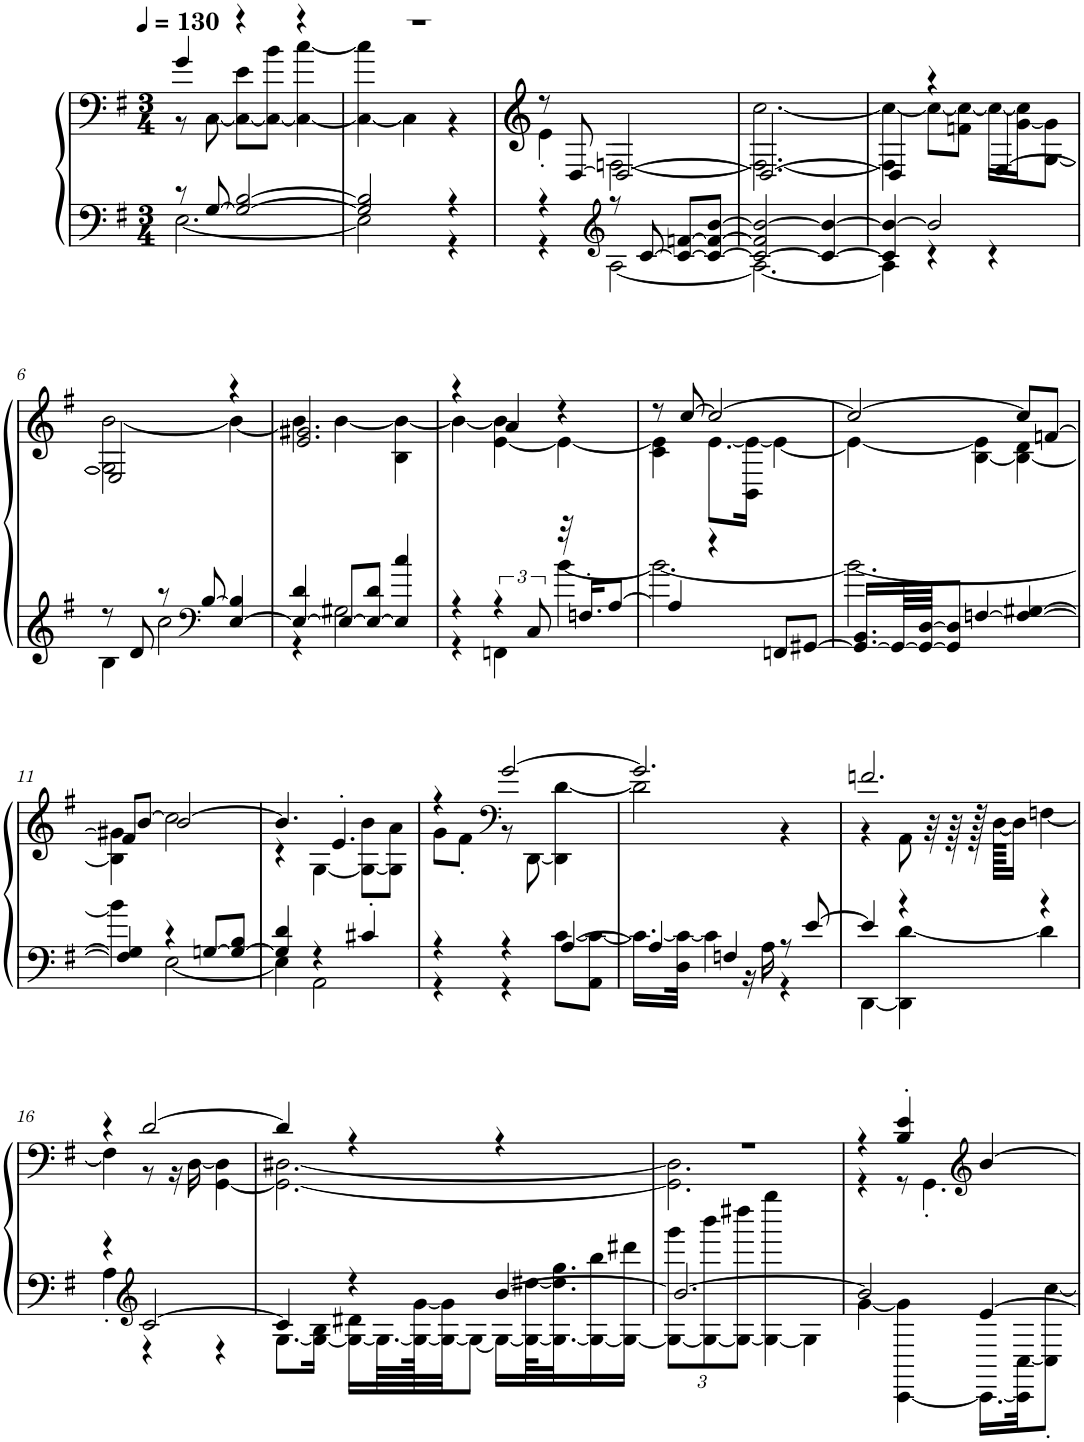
**kern	**kern
*part1	*part1
*staff2	*staff1
*I"钢琴, Bewitched, Bothered,	*
*clefF4	*clefF4
*k[f#]	*k[f#]
*M3/4	*M3/4
*MM130	*MM130
=1	=1
*^	*^
8r	[2.E\	4g/	8r
[8G/	.	.	[8C\
2G/_ [2B/	.	4r	8C\_ 8e\L
.	.	.	8C\_ 8b\J
.	.	4r	4C\_ [4cc\
=2	=2	=2	=2
2G/] 2B/]	2E\]	2.r	4C\_ 4cc\]
.	.	.	4C\]
4r	4r	.	4r
=3	=3	=3	=3
4r	4r	8r	4e'\
.	.	[8D/	.
*clefG2	*	*	*
8r	[2A\	2D/_	[2Fn\
[8c/	.	.	.
8c/_ [8fn/L	.	.	.
8c/_ 8f/_ [8b/J	.	.	.
=4	=4	=4	=4
2c/_ 2f/] 2b/_	2.A\_	2.D/_	2.F\_ [2.cc\
4c/_ 4b/_	.	.	.
=5	=5	=5	=5
4c/] 4b/_	4A\]	4D/]	4F\] 4cc\_
2b/]	4r	4r	8cc\L_
.	.	.	8fn\ 8cc\_J
.	4r	[4E/	16cc\LL_
.	.	.	[16g\ 16cc\]J
.	.	.	[8G\ 8g\]J
!!LO:LB:g=z	!!
=6	=6	=6	=6
8r	4B\	2E/]	2G\] [2b\
8d/	.	.	.
8r	2cc\	.	.
*clefF4	*	*	*
[8B/	.	.	.
[4E/ 4B/]	.	4r	4b\_
=7	=7	=7	=7
4E/_ 4d/	4r	2.e/ 2.g#X/	4b\]
8E/L_	2G#X\	.	[4b\
8E/_ 8d/J	.	.	.
4E/] 4cc/	.	.	4B\ 4b\_
=8	=8	=8	=8
4r	4r	4r	4b\_
6r	4FFn\	4a/	[4e\ 4b\]
12C/	.	.	.
32r	[4b\	4r	4e\_
16.Fn'/KL	.	.	.
[8A/J	.	.	.
=9	=9	=9	=9
4A/]	2.b\_	8r	4c\ 4e\]
.	.	[8cc/	.
4r	.	2cc/_	[8.e\L
.	.	.	16BB\ 16e\_Jk
8FFn/L	.	.	4e\_
[8GG#X/J	.	.	.
=10	=10	=10	=10
16.GG#/_ 16.BB/LL	2.b\_	2cc/_	4e\_
64GG#/LL_	.	.	.
64GG#/_ [64D/JJJ	.	.	.
8GG#/] 8D/]J	.	.	.
[4Fn/	.	.	[4B\ 4e\]
4F/_ [4G#X/	.	8cc/L]	4B\_ 4d\
.	.	[8fn/J	.
!!LO:LB:g=z	!!
=11	=11	=11	=11
4F/] 4G#/]	4b\]	8f/L]	4B\] 4g#X\
.	.	[8b/J	.
4r	[2E\	2b/_	2cc\
[8Gn/L	.	.	.
8G/_ 8B/J	.	.	.
=12	=12	=12	=12
4G/] 4d/	4E\]	4.b/]	4r
4r	2AA\	.	[4G\
.	.	4.e'/	.
4c#X'/	.	.	8G\_ 8b\L
.	.	.	8G\] 8a\J
=13	=13	=13	=13
4r	4r	4r	8g\L
.	.	.	8f#'\J
*	*	*clefF4	*
4r	4r	[2g/	8r
.	.	.	[8DD\
[4A/	[8c\L	.	4DD\] [4d\
.	8AA\ 8c\_J	.	.
=14	=14	=14	=14
4A/]	16.c\LL_	2.g/]	2d\]
.	32D\ 32c\_JJk	.	.
.	4c\]	.	.
4Fn/	.	.	.
.	16r	.	.
.	16A\	.	.
8r	4r	.	4r
[8e/	.	.	.
=15	=15	=15	=15
4e/]	[4DD\	2.fn/	4r
4r	4DD\] [4d\	.	8AA\
.	.	.	32r
.	.	.	64r
.	.	.	128r
.	.	.	[128D\KKKLL
.	.	.	16D\JJ]
4r	4d\]	.	[4Fn\
!!LO:LB:g=z	!!
=16	=16	=16	=16
4r	4A'\	4r	4F\]
*clefG2	*	*	*
[2c/	4r	[2d/	8r
.	.	.	16r
.	.	.	[16D\
.	4r	.	[4GG\ 4D\]
=17	=17	=17	=17
4c/]	[8.G\L	4d/]	2.GG\_ [2.D#X\
.	16G\_ 16B\Jk	.	.
4r	16G\_ 16d#X\LL	4r	.
.	64.G\LL_	.	.
.	128G\_ [128g\JK	.	.
.	32G\_ 32g\]JJ	.	.
.	8G\J_	.	.
[4b/	16G\LL_	4r	.
.	64G\_ [64dd#X\KL	.	.
.	32.G\_ 32.dd#\] 32.gg\J	.	.
.	16G\_ 16bb\	.	.
.	16G\_ 16ddd#X\JJ	.	.
=18	=18	=18	=18
*	*Xbrackettup	*	*
2.b/_	12G\_ 12ggg\L	2.r	2.GG\] 2.D#\]
.	12G\_ 12bbb\	.	.
.	12G\_ 12dddd#X\J	.	.
.	4G\_ 4gggg\	.	.
.	4G\]	.	.
=19	=19	=19	=19
2b/]	[4g\	4r	4r
.	[4CC\ 4g\]	4B/' 4e/'	8r
.	.	.	4.GG'\
*	*	*clefG2	*
[4e/	16.CC\LL_	[4b/	.
.	32CC\] [32C\JK	.	.
.	8C\]' [8cc\'J	.	.
*v	*v	*	*
*	*v	*v
=	=
*-	*-
